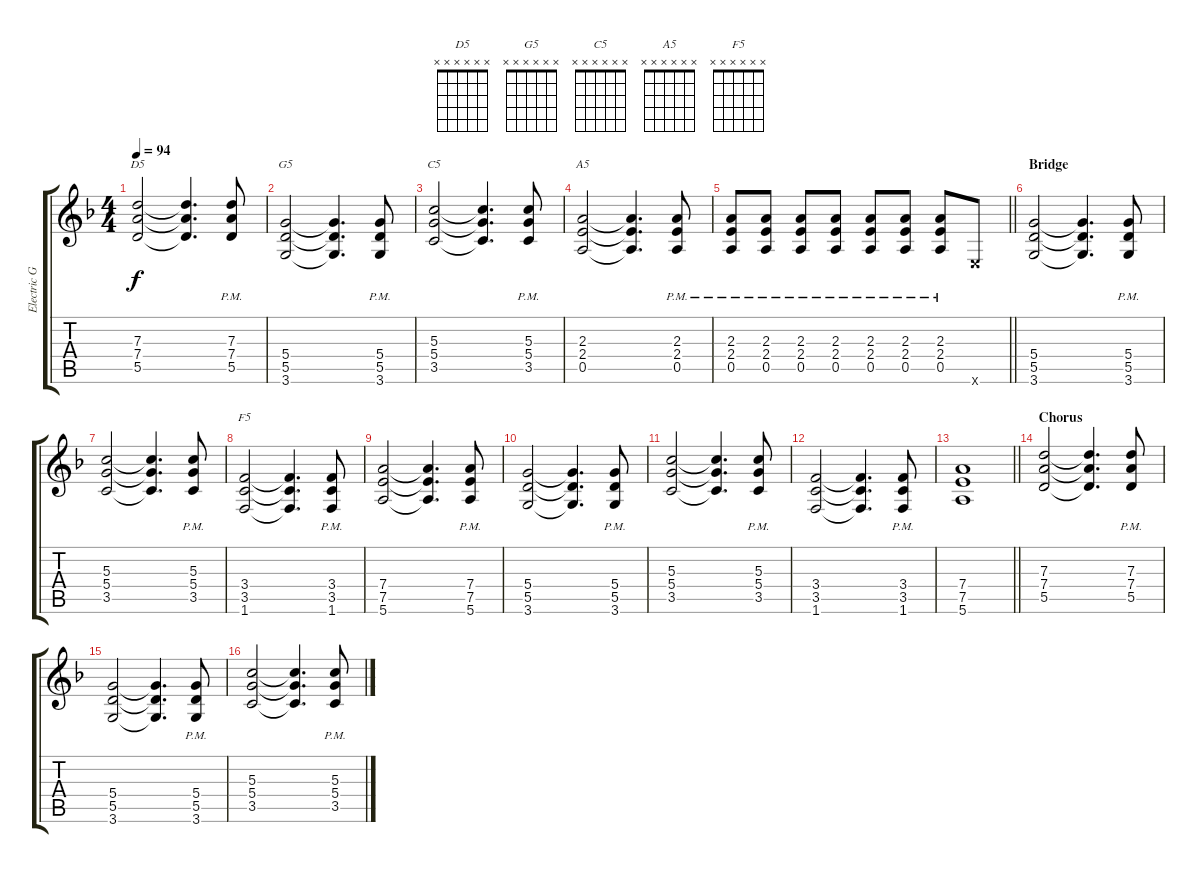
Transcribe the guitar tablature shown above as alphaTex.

\track ("Electric Guitar (Rhythm)" "Electric G") {instrument electricguitarclean}
\staff {score tabs}
\tuning (E4 B3 G3 D3 A2 E2) {hide}
\chord ("D5" x x x x x x)
\chord ("G5" x x x x x x)
\chord ("C5" x x x x x x)
\chord ("A5" x x x x x x)
\chord ("F5" x x x x x x)
\ts (4 4)
\tempo 94
\clef g2
\ks dminor
(7.3 7.4 5.5).2{ch "D5" dy f} (7.3{t} 7.4{t} 5.5{t}).4{d} (7.3{pm} 7.4{pm} 5.5{pm}).8 |
(5.4 5.5 3.6).2{ch "G5"} (5.4{t} 5.5{t} 3.6{t}).4{d} (5.4{pm} 5.5{pm} 3.6{pm}).8 |
(5.3 5.4 3.5).2{ch "C5"} (5.3{t} 5.4{t} 3.5{t}).4{d} (5.3{pm} 5.4{pm} 3.5{pm}).8 |
(2.3 2.4 0.5).2{ch "A5"} (2.3{t} 2.4{t} 0.5{t}).4{d} (2.3{pm} 2.4{pm} 0.5{pm}).8 |
\barLineRight lightlight
(2.3{pm} 2.4{pm} 0.5{pm}).8 (2.3{pm} 2.4{pm} 0.5{pm}).8 (2.3{pm} 2.4{pm} 0.5{pm}).8 (2.3{pm} 2.4{pm} 0.5{pm}).8 (2.3{pm} 2.4{pm} 0.5{pm}).8 (2.3{pm} 2.4{pm} 0.5{pm}).8 (2.3{pm} 2.4{pm} 0.5{pm}).8 0.6{x}.8 |
\section ("" "Bridge")
(5.4 5.5 3.6).2 (5.4{t} 5.5{t} 3.6{t}).4{d} (5.4{pm} 5.5{pm} 3.6{pm}).8 |
(5.3 5.4 3.5).2 (5.3{t} 5.4{t} 3.5{t}).4{d} (5.3{pm} 5.4{pm} 3.5{pm}).8 |
(3.4 3.5 1.6).2{ch "F5"} (3.4{t} 3.5{t} 1.6{t}).4{d} (3.4{pm} 3.5{pm} 1.6{pm}).8 |
(7.4 7.5 5.6).2 (7.4{t} 7.5{t} 5.6{t}).4{d} (7.4{pm} 7.5{pm} 5.6{pm}).8 |
(5.4 5.5 3.6).2 (5.4{t} 5.5{t} 3.6{t}).4{d} (5.4{pm} 5.5{pm} 3.6{pm}).8 |
(5.3 5.4 3.5).2 (5.3{t} 5.4{t} 3.5{t}).4{d} (5.3{pm} 5.4{pm} 3.5{pm}).8 |
(3.4 3.5 1.6).2 (3.4{t} 3.5{t} 1.6{t}).4{d} (3.4{pm} 3.5{pm} 1.6{pm}).8 |
\barLineRight lightlight
(7.4 7.5 5.6).1 |
\section ("" "Chorus")
(7.3 7.4 5.5).2 (7.3{t} 7.4{t} 5.5{t}).4{d} (7.3{pm} 7.4{pm} 5.5{pm}).8 |
(5.4 5.5 3.6).2 (5.4{t} 5.5{t} 3.6{t}).4{d} (5.4{pm} 5.5{pm} 3.6{pm}).8 |
(5.3 5.4 3.5).2 (5.3{t} 5.4{t} 3.5{t}).4{d} (5.3{pm} 5.4{pm} 3.5{pm}).8
